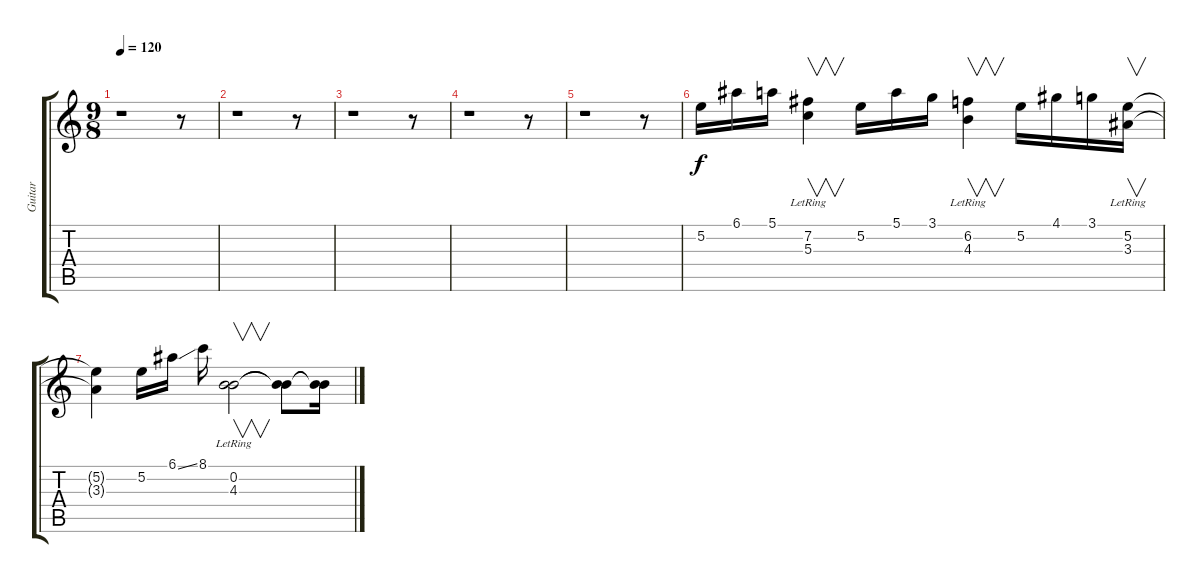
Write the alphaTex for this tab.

\track ("Guitar" "Guitar") {instrument acousticguitarsteel}
\staff {score tabs}
\tuning (E4 B3 G3 D3 A2 E2) {hide}
\ts (9 8)
\tempo 120
\clef g2
\ks c
r.1{dy f} r.8 |
r.1 r.8 |
r.1 r.8 |
r.1 r.8 |
r.1 r.8 |
5.2.16 6.1.16 5.1.16 (7.2{lr} 5.3{lr}).4{v} 5.2.16 5.1.16 3.1.16 (6.2{lr} 4.3{lr}).4{v} 5.2.16 4.1.16 3.1.16 (5.2{lr} 3.3{lr}).16{v} |
(5.2{t} 3.3{t}).4 5.2.16 6.1{ss}.16 8.1.16 (0.2{lr} 4.3).2{v} (0.2{t} 4.3{t}).8 (0.2{t} 4.3{t}).16
